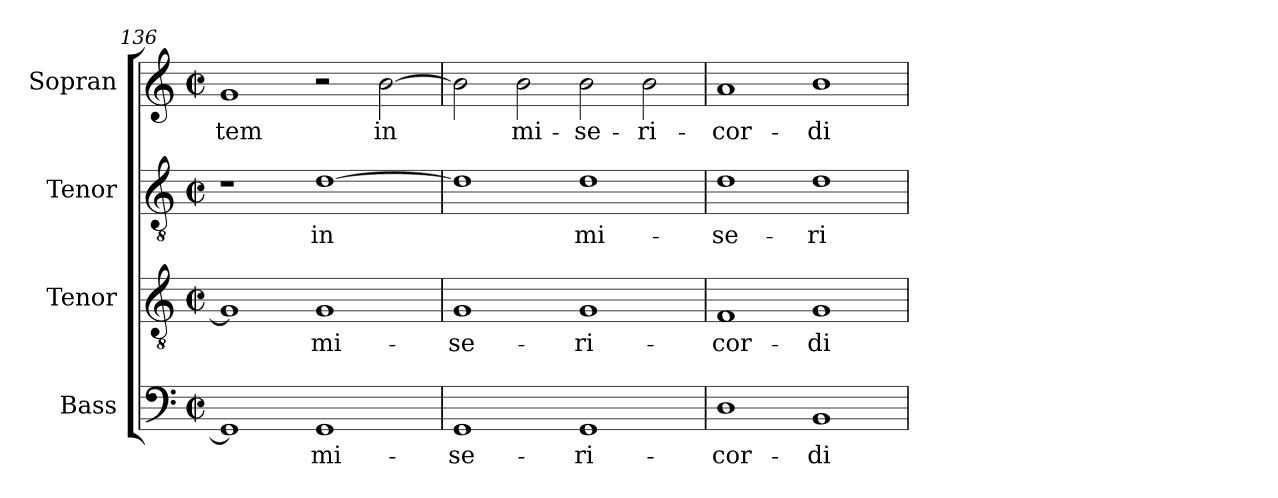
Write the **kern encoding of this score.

**kern	**text	**kern	**text	**kern	**text	**kern	**text
*part4	*part4	*part3	*part3	*part2	*part2	*part1	*part1
*staff4	*staff4	*staff3	*staff3	*staff2	*staff2	*staff1	*staff1
*I"Bass	*	*I"Tenor	*	*I"Tenor	*	*I"Sopran	*
*	*	*I'Tenor	*	*	*	*	*
*clefF4	*	*clefGv2	*	*clefGv2	*	*clefG2	*
*	*	*ITrd7c12	*	*ITrd7c12	*	*	*
*k[]	*	*k[]	*	*k[]	*	*k[]	*
*M2/2	*	*M2/2	*	*M2/2	*	*M2/2	*
*met(c|)	*	*met(c|)	*	*met(c|)	*	*met(c|)	*
=136	=136	=136	=136	=136	=136	=136	=136
!	!	!	!	!	!	!	!LO:LY:b:color=#000000
1GGi]	.	1GGi]	.	1r	.	1gi	-tem
!	!LO:LY:b:color=#000000	!	!	!	!	!	!
!	!	!	!LO:LY:b:color=#000000	!	!	!	!
!	!	!	!	!	!LO:LY:b:color=#000000	!	!
1GGi	mi-	1GGi	mi-	[>1Di	in	2r	.
!	!	!	!	!	!	!	!LO:LY:b:color=#000000
.	.	.	.	.	.	[>2bi\	in
=137	=137	=137	=137	=137	=137	=137	=137
!	!LO:LY:b:color=#000000	!	!	!	!	!	!
!	!	!	!LO:LY:b:color=#000000	!	!	!	!
1GGi	-se-	1GGi	-se-	1Di]	.	2bi\]	.
!	!	!	!	!	!	!	!LO:LY:b:color=#000000
.	.	.	.	.	.	2bi\	mi-
!	!LO:LY:b:color=#000000	!	!	!	!	!	!
!	!	!	!LO:LY:b:color=#000000	!	!	!	!
!	!	!	!	!	!LO:LY:b:color=#000000	!	!
!	!	!	!	!	!	!	!LO:LY:b:color=#000000
1GGi	-ri-	1GGi	-ri-	1Di	mi-	2bi\	-se-
!	!	!	!	!	!	!	!LO:LY:b:color=#000000
.	.	.	.	.	.	2bi\	-ri-
=138	=138	=138	=138	=138	=138	=138	=138
!	!LO:LY:b:color=#000000	!	!	!	!	!	!
!	!	!	!LO:LY:b:color=#000000	!	!	!	!
!	!	!	!	!	!LO:LY:b:color=#000000	!	!
!	!	!	!	!	!	!	!LO:LY:b:color=#000000
1Di	-cor-	1FFi	-cor-	1Di	-se-	1ai	-cor-
!	!LO:LY:b:color=#000000	!	!	!	!	!	!
!	!	!	!LO:LY:b:color=#000000	!	!	!	!
!	!	!	!	!	!LO:LY:b:color=#000000	!	!
!	!	!	!	!	!	!	!LO:LY:b:color=#000000
1BBi	-di-	1GGi	-di-	1Di	-ri-	1bi	-di-
=	=	=	=	=	=	=	=
*-	*-	*-	*-	*-	*-	*-	*-
